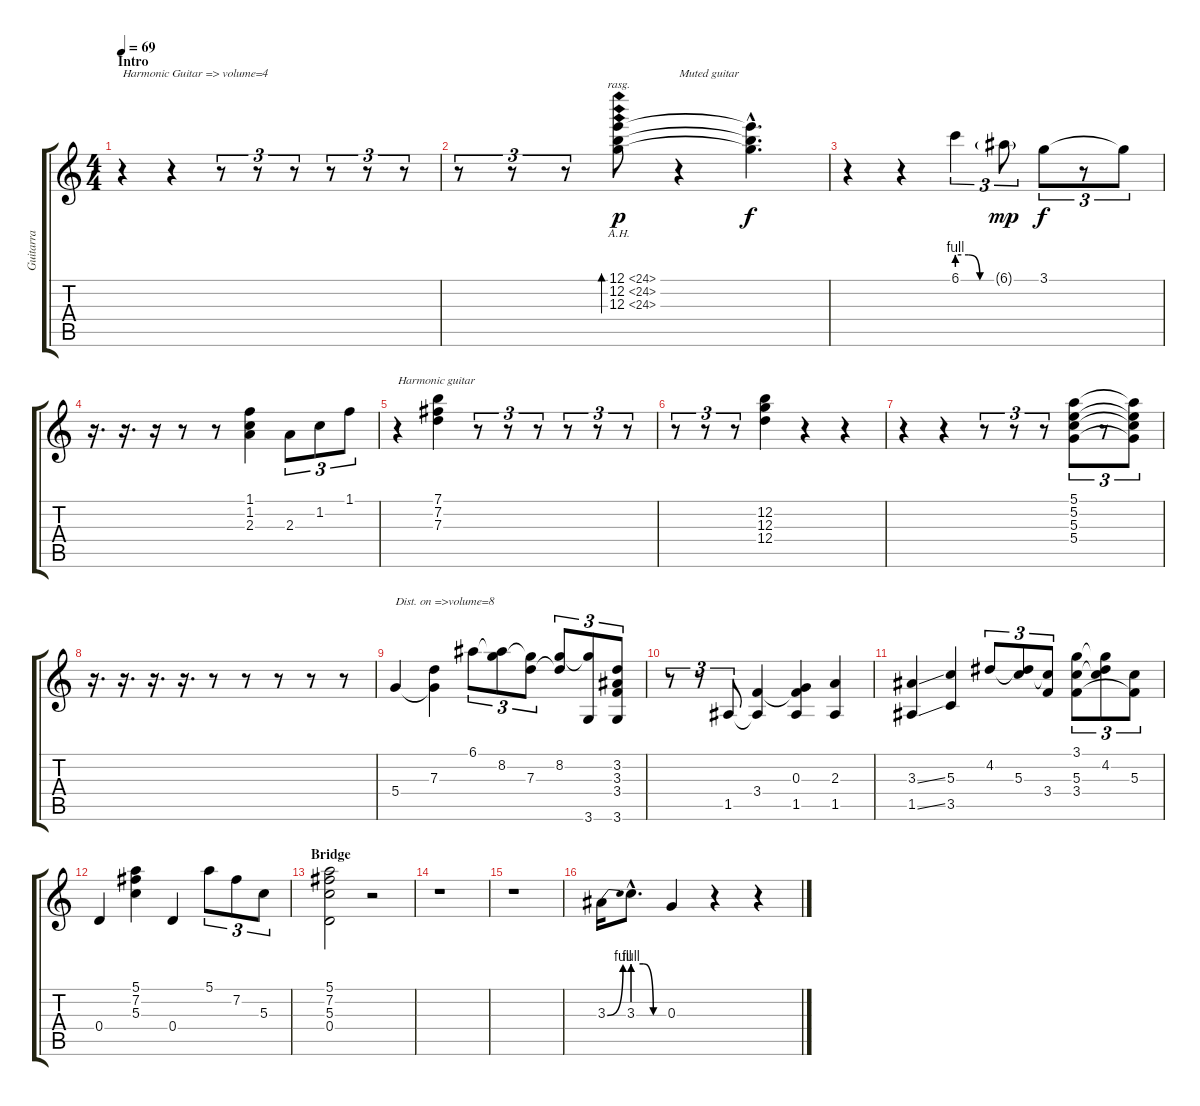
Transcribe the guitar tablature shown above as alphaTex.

\track ("Guitarra" "Guitarra") {instrument distortionguitar}
\staff {score tabs}
\tuning (E4 B3 G3 D3 A2 E2) {hide}
\ts (4 4)
\section ("" "Intro")
\tempo 69
\clef g2
\ks c
r.4{txt "Harmonic Guitar => volume=4" dy p volume 4 instrument guitarharmonics} r.4 r.8{tu (3 2)} r.8{tu (3 2)} r.8{tu (3 2)} r.8{tu (3 2)} r.8{tu (3 2)} r.8{tu (3 2)} |
r.8{tu (3 2)} r.8{tu (3 2)} r.8{tu (3 2)} (12.1{ah 12} 12.2{ah 12} 12.3{ah 12}).8{bd 120 rasg ii} r.4{txt "Muted guitar " volume 4 instrument electricguitarmuted} (12.1{hac t} 12.2{hac t} 12.3{hac t}).4{d dy f} |
r.4 r.4 6.1{be (custom 0 4 20 4 40 0 60 0)}.4{tu (3 2)} 6.1{g}.8{tu (3 2) dy mp} 3.1.8{tu (3 2) dy f} r.8{tu (3 2)} 3.1{t}.8{tu (3 2)} |
r.16{d} r.16{d} r.16 r.8 r.8 (1.1 1.2 2.3).4 2.3.8{tu (3 2)} 1.2.8{tu (3 2)} 1.1.8{tu (3 2)} |
r.4{txt "Harmonic guitar" volume 4 instrument guitarharmonics} (7.1 7.2 7.3).4 r.8{tu (3 2)} r.8{tu (3 2)} r.8{tu (3 2)} r.8{tu (3 2)} r.8{tu (3 2)} r.8{tu (3 2)} |
r.8{tu (3 2)} r.8{tu (3 2)} r.8{tu (3 2)} (12.2 12.3 12.4).4 r.4 r.4 |
r.4 r.4 r.8{tu (3 2)} r.8{tu (3 2)} r.8{tu (3 2)} (5.1 5.2 5.3 5.4).8{tu (3 2)} r.8{tu (3 2)} (5.1{t} 5.2{t} 5.3{t} 5.4{t}).8{tu (3 2)} |
r.16{d} r.16{d} r.16{d} r.16{d} r.8 r.8 r.8 r.8 r.8 |
5.4.4{txt "Dist. on =>volume=8" volume 8 instrument distortionguitar} (7.3 5.4{t}).4 6.1.8{tu (3 2)} (6.1{t} 8.2).8{tu (3 2)} (8.2{t} 7.3).8{tu (3 2)} (8.2 7.3{t}).8{tu (3 2)} (8.2{t} 3.6).8{tu (3 2)} (3.2 3.3 3.4 3.6).8{tu (3 2)} |
r.8{tu (3 2)} r.8{tu (3 2)} 1.5.8{tu (3 2)} (3.4 1.5{t}).4 (0.3 3.4{t} 1.5).4 (2.3 1.5).4 |
(3.3{ss} 1.5{ss}).4 (5.3 3.5).4 4.2.8{tu (3 2)} (4.2{t} 5.3).8{tu (3 2)} (5.3{t} 3.4).8{tu (3 2)} (3.1 5.3 3.4).8{tu (3 2)} (3.1{t} 4.2 5.3{t}).8{tu (3 2)} (5.3 3.4{t}).8{tu (3 2)} |
0.4.4 (5.1 7.2 5.3).4 0.4.4 5.1.8{tu (3 2)} 7.2.8{tu (3 2)} 5.3.8{tu (3 2)} |
\section ("" "Bridge")
(5.1 7.2 5.3 0.4).2 r.2 |
r.1 |
r.1 |
3.3{be (bend 0 0 60 4)}.16{instrument electricguitarclean} 3.3{be (custom 0 4 20 4 40 0 60 0) hac}.8{d} 0.3.4 r.4 r.4
